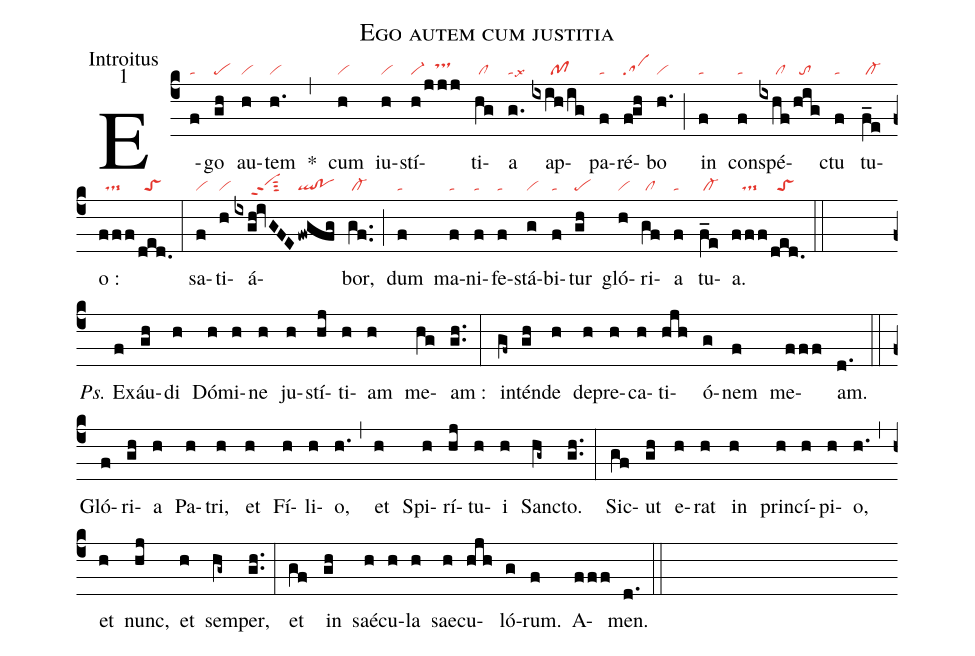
name:Ego autem cum justitia;
office-part:Introitus;
mode:1;
nabc-lines:1;
%%
(c4) E(f|ta)go(gh|pe) au(h|vi)tem(h.|vi) *(,)
cum(h|vi) iu(h|vi)stí(h|vi-|/jjj|///tshi)ti(hg|/cl)a(g.|talsx6) ap(ixih/ig|//////pf)pa(f|ta)ré(f!gh|sa)bo(h.|vi) (;)
in(f|ta) con(f|ta)spé(ixhf|/////cl|/hig|//to)ctu(f|ta) tu(f_e|/cl-)o :(fff|//ts-|/ded.|//toS) (:)
sa(f|vi)ti(h|vi)á(ixgh!ivGFE|/////vihhppt2sut3|fwgfg|ql!po)bor,(gf..|/cl-) (;)
dum(f|ta) ma(f|ta)ni(f|ta)fe(f|ta)stá(g|vi)bi(f|ta)tur(gh|pe) gló(h|vi)ri(gf|/cl)a(f|ta) tu(f_e|/cl-)a.(fff|///ts-|/ded.|//toS) (::Z)

<i>Ps.</i> Ex(f)áu(gh)di(h) Dó(h)mi(h)ne(h) ju(h)stí(hj)ti(h)am(h) me(hg)am :(gh..) (:)
in(gf~)tén(gh)de(h) de(h)pre(h)ca(h)ti(hjh)ó(g)nem(f) me(fff)am.(d.) (::)

Gló(f)ri(gh)a(h) Pa(h)tri,(h) et(h) Fí(h)li(h)o,(h.) (,) et(h) Spi(h)rí(hj)tu(h)i(h) San(hg~)cto.(gh..) (:)
Sic(gf)ut(gh) e(h)rat(h) in(h) prin(h)cí(h)pi(h)o,(h.) (,) et(h) nunc,(hj) et(h) sem(hg~)per,(gh..) (:)
et(gf) in(gh) saé(h)cu(h)la(h) sae(h)cu(hjh)ló(g)rum.(f) A(fff)men.(d.) (::)
